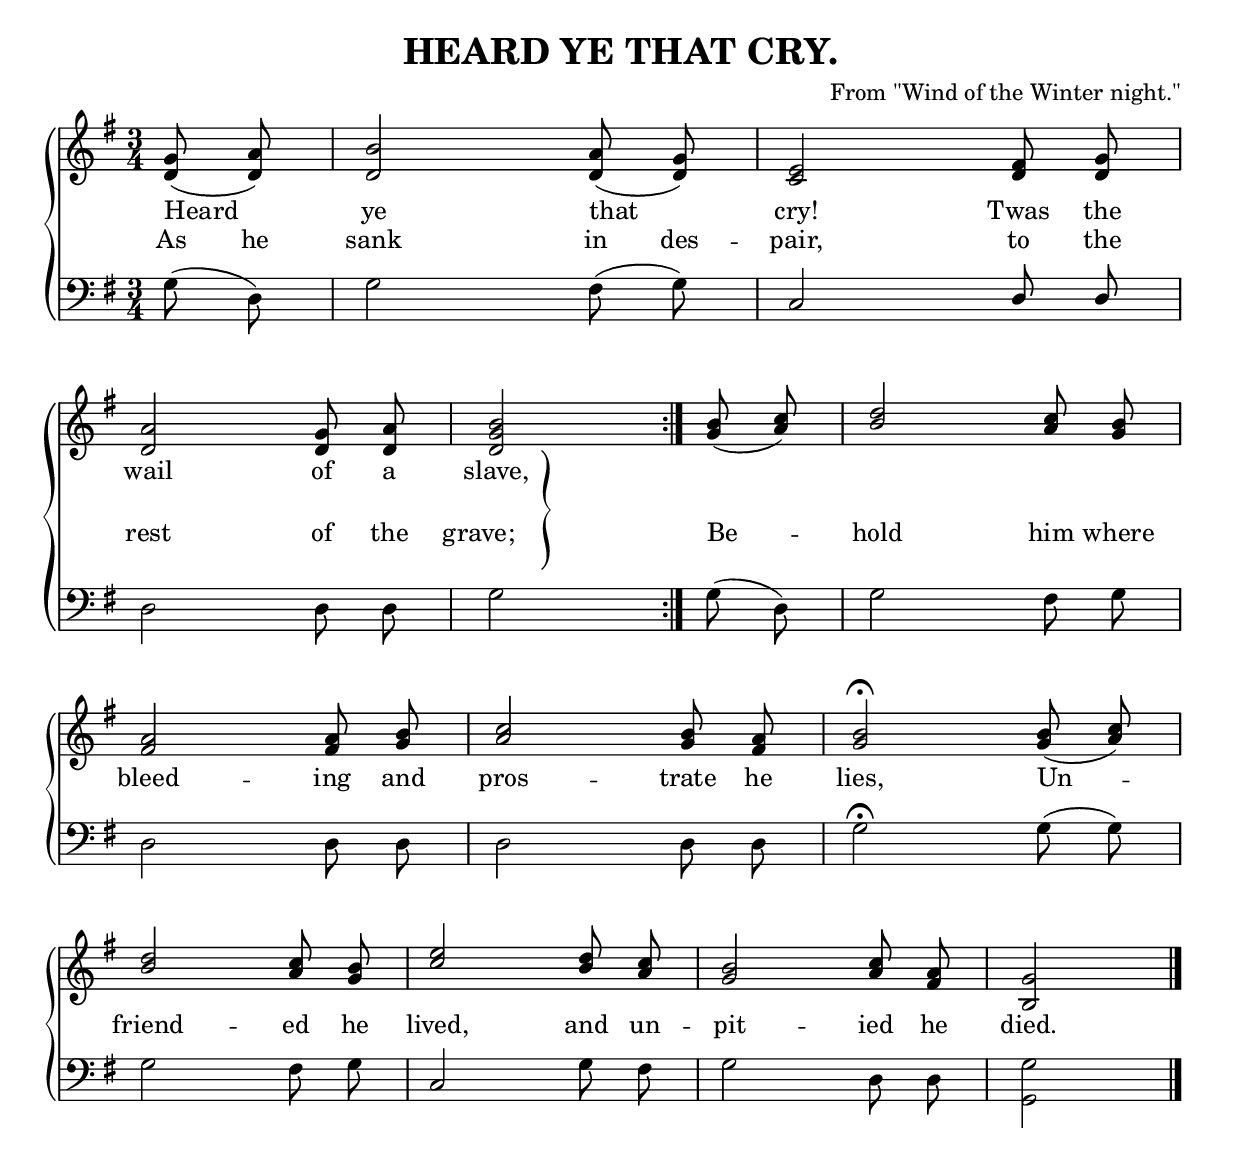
\version "2.10"
\include "english.ly"

\header {
  title = "HEARD YE THAT CRY."
  composer = "From \"Wind of the Winter night.\""
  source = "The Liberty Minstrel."
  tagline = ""
}


leftbrace = \markup {\override #'(font-encoding . fetaBraces) \lookup #"brace140" }

rightbrace = \markup {\rotate #180 \leftbrace }

verseone = \lyricmode {
  Heard ye that cry! Twas the
  wail of a 
  slave, 
}

versetwo = \lyricmode {
  \set ignoreMelismata = ##t As he sank in des -- pair, to the
  \unset ignoreMelismata
  rest of the \markup{ "grave;" \hspace #2.0  \raise #3 \rightbrace } Be --
  hold him where
  bleed -- ing and pros -- trate he lies, Un --
  friend -- ed he lived, and un -- pit -- ied he died.
}

treble = \relative c' {
  \key g \major
  \time 3/4
  \clef treble
  \autoBeamOff

  \repeat volta 2 { \partial 4 <d g>8( <d a'>8) |
      <d b'>2 <d a'>8( <d g>8) |
      <c e>2 <d fs>8 <d g>8 |

  \break    
  <d a'>2 <d g>8 <d a'>8 |
      <d g b>2 }  \stemUp <g b>8( <a c>8) |
      <b d>2 <a c>8 <g b>8 |

  \break    
  <fs a>2 <fs a>8 <g b>8 |
      <a c>2 <g b>8 <fs a>8 |
      <g b>2^\fermata <g b>8( <a c>8) |

  \break    
  <b d>2 <a c>8 <g b>8 |
      <c e>2 <b d>8 <a c>8 |
      <g b>2 <a c>8 <fs a>8 |
      <b, g'>2 \bar "|."
}


bass = \relative c {
  \key g \major
  \time 3/4
  \clef bass
  \autoBeamOff
  
  \repeat volta 2 { \partial 4 g'8( d8) |
      g2 fs8( g8) |
      c,2 \stemUp d8 d8 |

  \stemNeutral d2 d8 d8 |
      g2 } g8( d8) |
      g2 fs8 g8 |

  d2 d8 d8 |
      d2 d8 d8 |
      g2\fermata g8( g8) |

  g2 fs8 g8 |
      c,2 g'8 fs8 |
      g2 d8 d8 |
      \stemDown <g g,>2 \bar "|."
}



\score { 
  \new ChoirStaff \with{systemStartDelimiter = #'SystemStartBrace }	
   <<
     \new Staff = "upper"  \new Voice = "treble" { \treble }
     \new Lyrics \lyricsto "treble" { \verseone }
     \new Lyrics \lyricsto "treble" { \versetwo }
     \new Staff = "lower"  \new Voice = "bass" { \bass }
   >>
   
   
\layout {
	indent=0
	\context { \Staff \override Rest #'style = #'classical }
	\context { \Score \remove "Bar_number_engraver" }
	  } 
}

\score { 
  \new ChoirStaff \with{systemStartDelimiter = #'SystemStartBrace }	
   <<
    \new Staff = "upper"  \new Voice = "treble" { \unfoldRepeats \treble  }
    \new Staff = "lower"  \new Voice = "bass" { \unfoldRepeats \bass  }
   >>
  	  
\midi { \context { \Score tempoWholesPerMinute = #(ly:make-moment 100 4 ) }}    

}


%%Transcriber's Note:

%%A separate score is provided to unfold the repeats and generate the midi.
